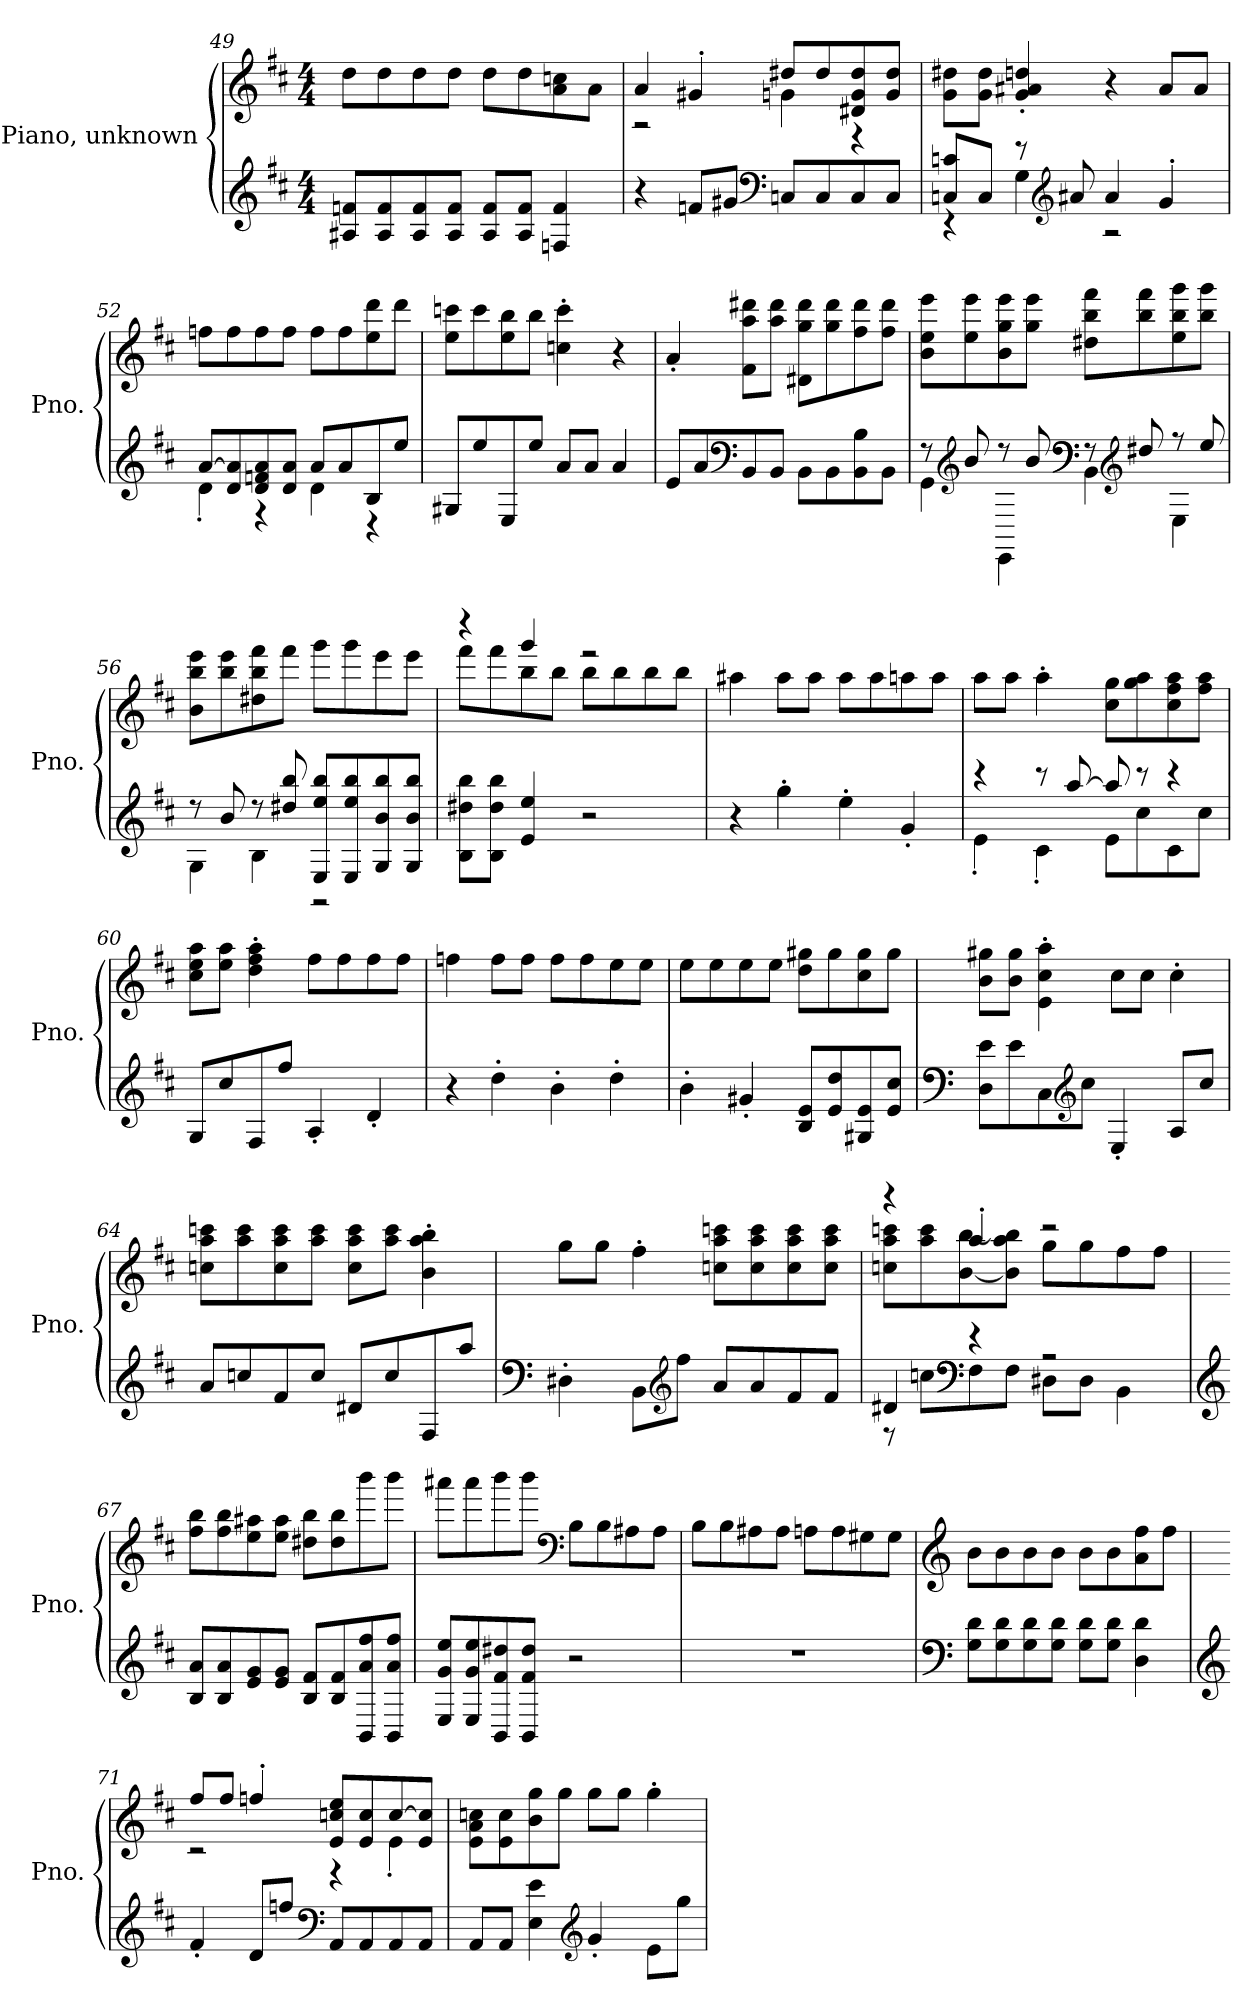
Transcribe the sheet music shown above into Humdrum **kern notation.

**kern	**kern
*part1	*part1
*staff2	*staff1
*I"Piano, unknown	*
*I'Pno.	*
!!LO:LB:g=z
*clefG2	*clefG2
*k[f#c#]	*k[f#c#]
*M4/4	*M4/4
=49	=49
8A#X/ 8fn/L	8dd\L
8A#/ 8f/	8dd\
8A#/ 8f/	8dd\
8A#/ 8f/J	8dd\J
8A#/ 8f/L	8dd\L
8A#/ 8f/J	8dd\
4Fn/ 4f/	8a\ 8ccn\
.	8a\J
=50	=50
*	*^
4r	4a/	2r
8fn/L	4g#X'/	.
8g#X/J	.	.
*clefF4	*	*
8Cn/L	8dd#X/L	4gn\
8C/	8dd#/	.
8C/	8d#X/ 8g/ 8dd#/	4r
8C/J	8g/ 8dd#/J	.
*	*v	*v
=51	=51
*^	*
8Cn/ 8cn/L	4r	8g\ 8dd#X\L
8C/J	.	8g\ 8dd#\J
8r	4G\	4g/' 4a#X/' 4ddn/'
*clefG2	*	*
8a#X/	.	.
4a#/	2r	4r
4g'/	.	8a#/L
.	.	8a#/J
!!LO:PB:g=z
=52	=52	=52
[8a/L	4d'\	8ffn\L
8d/ 8a/]	.	8ff\
8d/ 8fn/ 8a/	4r	8ff\
8d/ 8a/J	.	8ff\J
8a/L	4d\	8ff\L
8a/	.	8ff\
8B/	4r	8ee\ 8ddd\
8ee/J	.	8ddd\J
*v	*v	*
=53	=53
8G#X/L	8ee\ 8cccn\L
8ee/	8ccc\
8E/	8ee\ 8bb\
8ee/J	8bb\J
8a/L	4ccn\' 4ccc\'
8a/J	.
4a/	4r
=54	=54
8e/L	4a'/
8a/	.
*clefF4	*
8BB/	8f#\ 8aa\ 8ddd#X\L
8BB/J	8aa\ 8ddd#\J
8BB\L	8d#X\ 8gg\ 8ddd#\L
8BB\	8gg\ 8ddd#\
8BB\ 8B\	8ff#\ 8ddd#\
8BB\J	8ff#\ 8ddd#\J
!!LO:LB:g=z
=55	=55
*^	*
8r	4GG\	8b\ 8ee\ 8eee\L
*clefG2	*	*
8b/	.	8ee\ 8eee\
8r	4EE\	8b\ 8gg\ 8eee\
8b/	.	8gg\ 8eee\J
*clefF4	*	*
8r	4BB\	8dd#X\ 8bb\ 8fff#\L
*clefG2	*	*
8dd#X/	.	8bb\ 8fff#\
8r	4E\	8ee\ 8bb\ 8ggg\
8ee/	.	8bb\ 8ggg\J
=56	=56	=56
8r	4G\	8b\ 8bb\ 8eee\L
8b/	.	8bb\ 8eee\
8r	4B\	8dd#X\ 8bb\ 8fff#\
8dd#X/ 8bb/	.	8fff#\J
8E/ 8ee/ 8bb/L	2r	8ggg\L
8E/ 8ee/ 8bb/	.	8ggg\
8G/ 8b/ 8bb/	.	8eee\
8G/ 8b/ 8bb/J	.	8eee\J
*v	*v	*
=57	=57
*	*^
8B\ 8dd#X\ 8bb\L	4r	8fff#\L
8B\ 8dd#\ 8bb\J	.	8fff#\
4e/ 4ee/	4ggg/	8bb\
.	.	8bb\J
2r	2r	8bb\L
.	.	8bb\
.	.	8bb\
.	.	8bb\J
*	*v	*v
!!LO:LB:g=z
=58	=58
4r	4aa#X\
4gg'\	8aa#\L
.	8aa#\J
4ee'\	8aa#\L
.	8aa#\
4g'/	8aan\
.	8aa\J
=59	=59
*^	*
4r	4e'\	8aa\L
.	.	8aa\J
8r	4c#'\	4aa'\
[8aa/	.	.
8aa/]	8e\L	8cc#\ 8gg\L
8r	8cc#\	8gg\ 8aa\
4r	8c#\	8cc#\ 8ff#\ 8aa\
.	8cc#\J	8ff#\ 8aa\J
*v	*v	*
=60	=60
8G/L	8cc#\ 8ee\ 8aa\L
8cc#/	8ee\ 8aa\J
8F#/	4dd\' 4ff#\' 4aa\'
8ff#/J	.
4A'/	8ff#\L
.	8ff#\
4d'/	8ff#\
.	8ff#\J
=61	=61
4r	4ffn\
4dd'\	8ff\L
.	8ff\J
4b'\	8ff\L
.	8ff\
4dd'\	8ee\
.	8ee\J
!!LO:LB:g=z
=62	=62
4b'\	8ee\L
.	8ee\
4g#X'/	8ee\
.	8ee\J
8B/ 8e/L	8dd\ 8gg#X\L
8e/ 8dd/	8gg#\
8G#X/ 8e/	8cc#\ 8gg#\
8e/ 8cc#/J	8gg#\J
=63	=63
*clefF4	*
8D\ 8e\L	8b\ 8gg#X\L
8e\	8b\ 8gg#\J
8C#\	4e\' 4cc#\' 4aa\'
*clefG2	*
8cc#\J	.
4E'/	8cc#\L
.	8cc#\J
8A/L	4cc#'\
8cc#/J	.
=64	=64
8a/L	8ccn\ 8aa\ 8cccn\L
8ccn/	8aa\ 8ccc\
8f#/	8cc\ 8aa\ 8ccc\
8cc/J	8aa\ 8ccc\J
8d#X/L	8cc\ 8aa\ 8ccc\L
8cc/	8aa\ 8ccc\J
8F#/	4b\' 4aa\' 4bb\'
8aa/J	.
!!LO:LB:g=z
=65	=65
*clefF4	*
4D#X'\	8gg\L
.	8gg\J
8BB\L	4ff#'\
*clefG2	*
8ff#\J	.
8a/L	8ccn\ 8aa\ 8cccn\L
8a/	8cc\ 8aa\ 8ccc\
8f#/	8cc\ 8aa\ 8ccc\
8f#/J	8cc\ 8aa\ 8ccc\J
=66	=66
*^	*^
4d#X/	8r	4r	8ccn\ 8aa\ 8cccn\L
.	8ccn\L	.	8aa\ 8ccc\
*clefF4	*	*	*
4r	8F#\	4aa'/	[8b\ [8bb\
.	8F#\J	.	8b\] 8aa\ 8bb\]J
2r	8D#X\L	2r	8gg\L
.	8D#\J	.	8gg\
.	4BB\	.	8ff#\
.	.	.	8ff#\J
*v	*v	*	*
*	*v	*v
=67	=67
*clefG2	*
8B/ 8a/L	8ff#\ 8bb\L
8B/ 8a/	8ff#\ 8bb\
8e/ 8g/	8ee\ 8aa#X\
8e/ 8g/J	8ee\ 8aa#\J
8B/ 8f#/L	8dd#X\ 8bb\L
8B/ 8f#/	8dd#\ 8bb\
8BB/ 8a/ 8ff#/	8bbb\
8BB/ 8a/ 8ff#/J	8bbb\J
!!LO:LB:g=z
=68	=68
8E/ 8g/ 8ee/L	8aaa#X\L
8E/ 8g/ 8ee/	8aaa#\
8BB/ 8f#/ 8dd#X/	8bbb\
8BB/ 8f#/ 8dd#/J	8bbb\J
*	*clefF4
2r	8B\L
.	8B\
.	8A#X\
.	8A#\J
=69	=69
1r	8B\L
.	8B\
.	8A#X\
.	8A#\J
.	8An\L
.	8A\
.	8G#X\
.	8G#\J
=70	=70
*clefF4	*clefG2
8G\ 8d\L	8b\L
8G\ 8d\	8b\
8G\ 8d\	8b\
8G\ 8d\J	8b\J
8G\ 8d\L	8b\L
8G\ 8d\J	8b\
4D\ 4d\	8a\ 8ff#\
.	8ff#\J
!!LO:PB:g=z
=71	=71
*clefG2	*
*	*^
4f#'/	8ff#/L	2r
.	8ff#/J	.
8d/L	4ffn'/	.
8ffn/J	.	.
*clefF4	*	*
8AA/L	8e/ 8ccn/ 8ee/L	4r
8AA/	8e/ 8cc/	.
8AA/	[8cc/	4e'\
8AA/J	8e/ 8cc/]J	.
*	*v	*v
=72	=72
8AA/L	8e\ 8a\ 8ccn\L
8AA/J	8e\ 8cc\
4E\ 4e\	8b\ 8gg\
.	8gg\J
*clefG2	*
4g'/	8gg\L
.	8gg\J
8e\L	4gg'\
8gg\J	.
=	=
*-	*-
